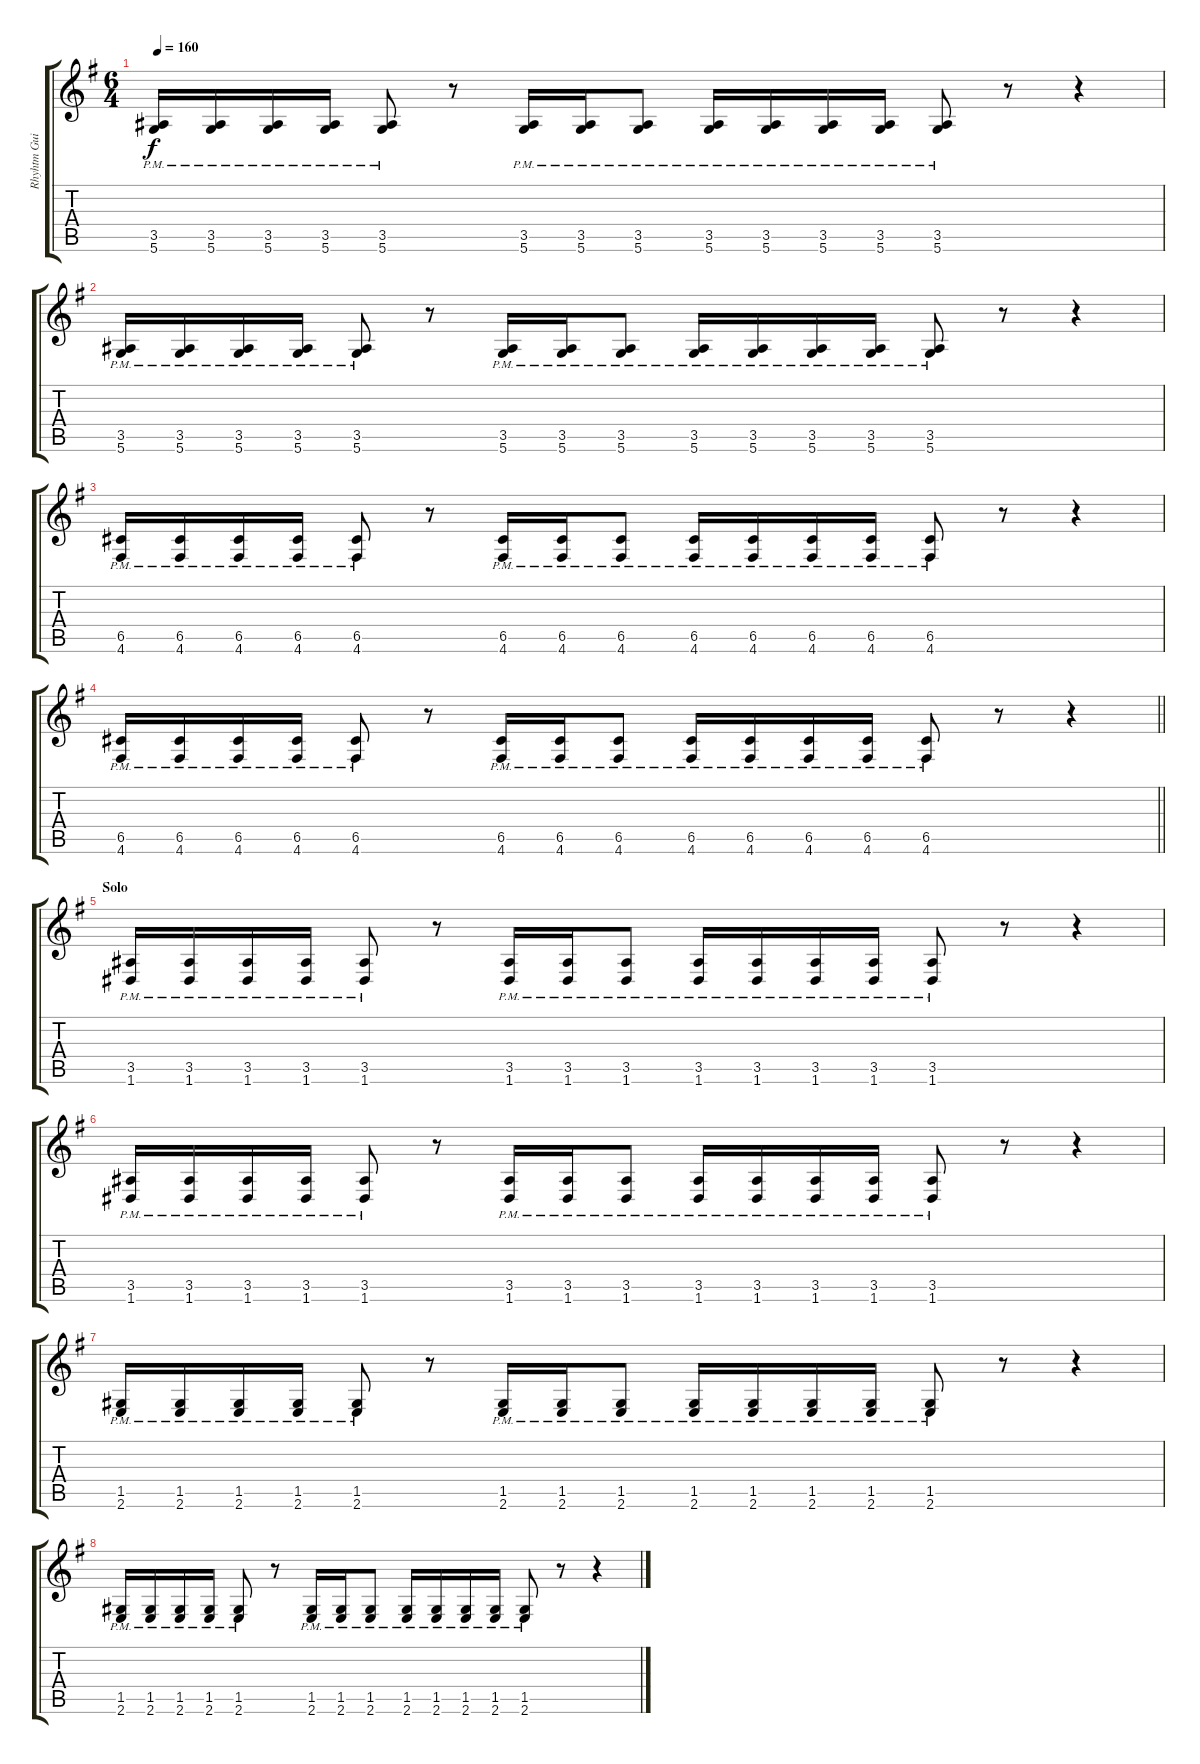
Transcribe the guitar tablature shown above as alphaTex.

\track ("Rhyhtm Guitars" "Rhyhtm Gui") {instrument distortionguitar}
\staff {score tabs}
\tuning (D4 A3 F3 C3 G2 D2) {hide}
\ts (6 4)
\tempo 160
\clef g2
\ks g
(3.5{pm} 5.6{pm}).16{dy f} (3.5{pm} 5.6{pm}).16 (3.5{pm} 5.6{pm}).16 (3.5{pm} 5.6{pm}).16 (3.5{pm} 5.6{pm}).8 r.8 (3.5{pm} 5.6{pm}).16 (3.5{pm} 5.6{pm}).16 (3.5{pm} 5.6{pm}).8 (3.5{pm} 5.6{pm}).16 (3.5{pm} 5.6{pm}).16 (3.5{pm} 5.6{pm}).16 (3.5{pm} 5.6{pm}).16 (3.5{pm} 5.6{pm}).8 r.8 r.4 |
(3.5{pm} 5.6{pm}).16 (3.5{pm} 5.6{pm}).16 (3.5{pm} 5.6{pm}).16 (3.5{pm} 5.6{pm}).16 (3.5{pm} 5.6{pm}).8 r.8 (3.5{pm} 5.6{pm}).16 (3.5{pm} 5.6{pm}).16 (3.5{pm} 5.6{pm}).8 (3.5{pm} 5.6{pm}).16 (3.5{pm} 5.6{pm}).16 (3.5{pm} 5.6{pm}).16 (3.5{pm} 5.6{pm}).16 (3.5{pm} 5.6{pm}).8 r.8 r.4 |
(6.5{pm} 4.6{pm}).16 (6.5{pm} 4.6{pm}).16 (6.5{pm} 4.6{pm}).16 (6.5{pm} 4.6{pm}).16 (6.5{pm} 4.6{pm}).8 r.8 (6.5{pm} 4.6{pm}).16 (6.5{pm} 4.6{pm}).16 (6.5{pm} 4.6{pm}).8 (6.5{pm} 4.6{pm}).16 (6.5{pm} 4.6{pm}).16 (6.5{pm} 4.6{pm}).16 (6.5{pm} 4.6{pm}).16 (6.5{pm} 4.6{pm}).8 r.8 r.4 |
\barLineRight lightlight
(6.5{pm} 4.6{pm}).16 (6.5{pm} 4.6{pm}).16 (6.5{pm} 4.6{pm}).16 (6.5{pm} 4.6{pm}).16 (6.5{pm} 4.6{pm}).8 r.8 (6.5{pm} 4.6{pm}).16 (6.5{pm} 4.6{pm}).16 (6.5{pm} 4.6{pm}).8 (6.5{pm} 4.6{pm}).16 (6.5{pm} 4.6{pm}).16 (6.5{pm} 4.6{pm}).16 (6.5{pm} 4.6{pm}).16 (6.5{pm} 4.6{pm}).8 r.8 r.4 |
\section ("" "Solo")
(3.5{pm} 1.6{pm}).16 (3.5{pm} 1.6{pm}).16 (3.5{pm} 1.6{pm}).16 (3.5{pm} 1.6{pm}).16 (3.5{pm} 1.6{pm}).8 r.8 (3.5{pm} 1.6{pm}).16 (3.5{pm} 1.6{pm}).16 (3.5{pm} 1.6{pm}).8 (3.5{pm} 1.6{pm}).16 (3.5{pm} 1.6{pm}).16 (3.5{pm} 1.6{pm}).16 (3.5{pm} 1.6{pm}).16 (3.5{pm} 1.6{pm}).8 r.8 r.4 |
(3.5{pm} 1.6{pm}).16 (3.5{pm} 1.6{pm}).16 (3.5{pm} 1.6{pm}).16 (3.5{pm} 1.6{pm}).16 (3.5{pm} 1.6{pm}).8 r.8 (3.5{pm} 1.6{pm}).16 (3.5{pm} 1.6{pm}).16 (3.5{pm} 1.6{pm}).8 (3.5{pm} 1.6{pm}).16 (3.5{pm} 1.6{pm}).16 (3.5{pm} 1.6{pm}).16 (3.5{pm} 1.6{pm}).16 (3.5{pm} 1.6{pm}).8 r.8 r.4 |
(1.5{pm} 2.6{pm}).16 (1.5{pm} 2.6{pm}).16 (1.5{pm} 2.6{pm}).16 (1.5{pm} 2.6{pm}).16 (1.5{pm} 2.6{pm}).8 r.8 (1.5{pm} 2.6{pm}).16 (1.5{pm} 2.6{pm}).16 (1.5{pm} 2.6{pm}).8 (1.5{pm} 2.6{pm}).16 (1.5{pm} 2.6{pm}).16 (1.5{pm} 2.6{pm}).16 (1.5{pm} 2.6{pm}).16 (1.5{pm} 2.6{pm}).8 r.8 r.4 |
(1.5{pm} 2.6{pm}).16 (1.5{pm} 2.6{pm}).16 (1.5{pm} 2.6{pm}).16 (1.5{pm} 2.6{pm}).16 (1.5{pm} 2.6{pm}).8 r.8 (1.5{pm} 2.6{pm}).16 (1.5{pm} 2.6{pm}).16 (1.5{pm} 2.6{pm}).8 (1.5{pm} 2.6{pm}).16 (1.5{pm} 2.6{pm}).16 (1.5{pm} 2.6{pm}).16 (1.5{pm} 2.6{pm}).16 (1.5{pm} 2.6{pm}).8 r.8 r.4
